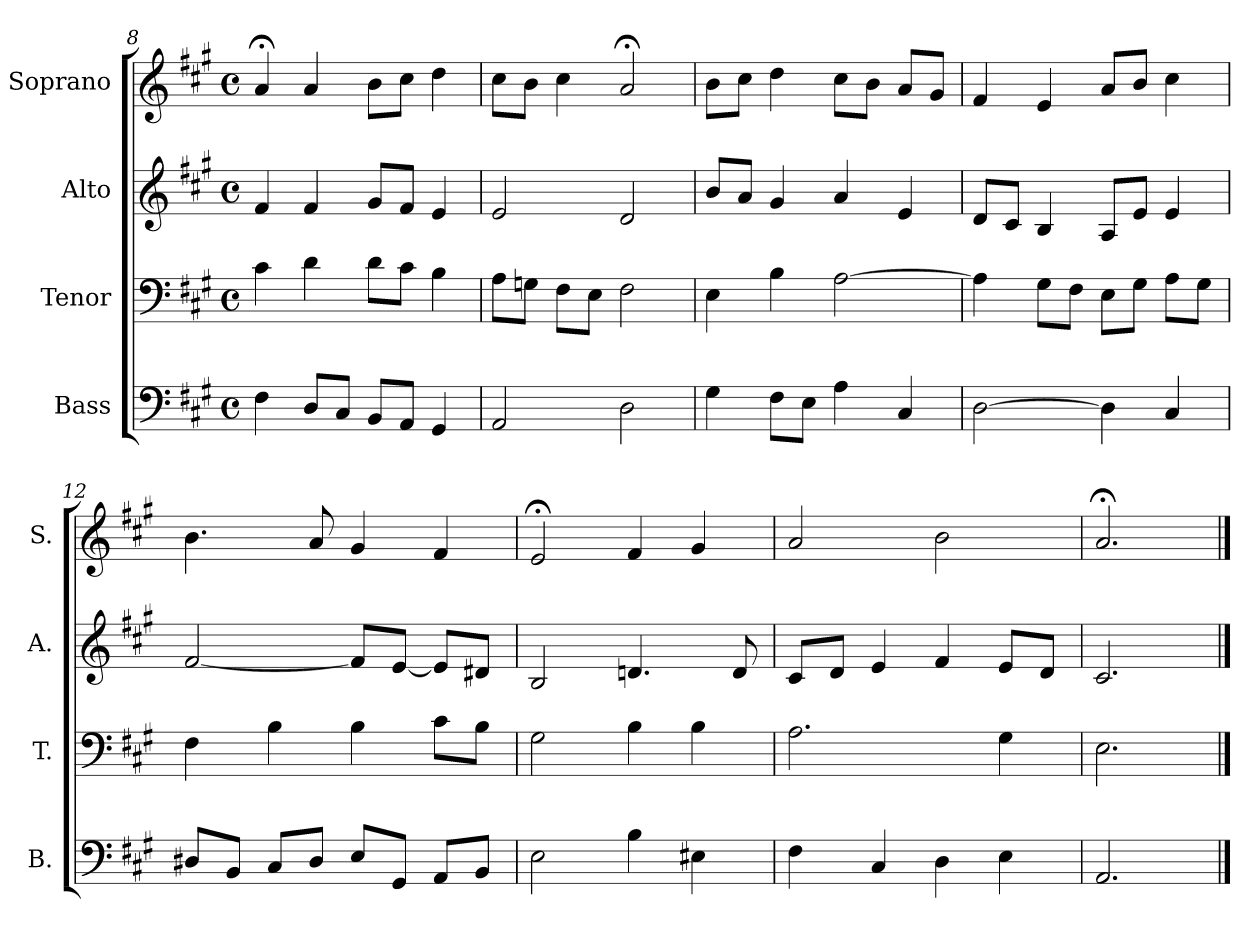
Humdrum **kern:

**kern	**kern	**kern	**kern
*part4	*part3	*part2	*part1
*staff4	*staff3	*staff2	*staff1
*I"Bass	*I"Tenor	*I"Alto	*I"Soprano
*I'B.	*I'T.	*I'A.	*I'S.
*clefF4	*clefF4	*clefG2	*clefG2
*k[f#c#g#]	*k[f#c#g#]	*k[f#c#g#]	*k[f#c#g#]
*A:	*A:	*A:	*A:
*M4/4	*M4/4	*M4/4	*M4/4
*met(c)	*met(c)	*met(c)	*met(c)
=8	=8	=8	=8
4F#\	4c#\	4f#/	4a;</
8D/L	4d\	4f#/	4a/
8C#/J	.	.	.
8BB/L	8d\L	8g#/L	8b\L
8AA/J	8c#\J	8f#/J	8cc#\J
4GG#/	4B\	4e/	4dd\
=9	=9	=9	=9
2AA/	8A\L	2e/	8cc#\L
.	8Gn\J	.	8b\J
.	8F#\L	.	4cc#\
.	8E\J	.	.
2D\	2F#\	2d/	2a;</
=10	=10	=10	=10
4G#\	4E\	8b/L	8b\L
.	.	8a/J	8cc#\J
8F#\L	4B\	4g#/	4dd\
8E\J	.	.	.
4A\	[2A\	4a/	8cc#\L
.	.	.	8b\J
4C#/	.	4e/	8a/L
.	.	.	8g#/J
!!LO:LB:g=z
=11	=11	=11	=11
[2D\	4A\]	8d/L	4f#/
.	.	8c#/J	.
.	8G#\L	4B/	4e/
.	8F#\J	.	.
4D\]	8E\L	8A/L	8a/L
.	8G#\J	8e/J	8b/J
4C#/	8A\L	4e/	4cc#\
.	8G#\J	.	.
=12	=12	=12	=12
8D#X/L	4F#\	[2f#/	4.b\
8BB/J	.	.	.
8C#/L	4B\	.	.
8D#/J	.	.	8a/
8E/L	4B\	8f#/L]	4g#/
8GG#/J	.	[8e/J	.
8AA/L	8c#\L	8e/L]	4f#/
8BB/J	8B\J	8d#X/J	.
=13	=13	=13	=13
2E\	2G#\	2B/	2e;</
4B\	4B\	4.dn/	4f#/
4E#X\	4B\	.	4g#/
.	.	8d/	.
=14	=14	=14	=14
4F#\	2.A\	8c#/L	2a/
.	.	8d/J	.
4C#/	.	4e/	.
4D\	.	4f#/	2b\
4E\	4G#\	8e/L	.
.	.	8d/J	.
=15	=15	=15	=15
2.AA/	2.E\	2.c#/	2.a;</
==	==	==	==
*-	*-	*-	*-
